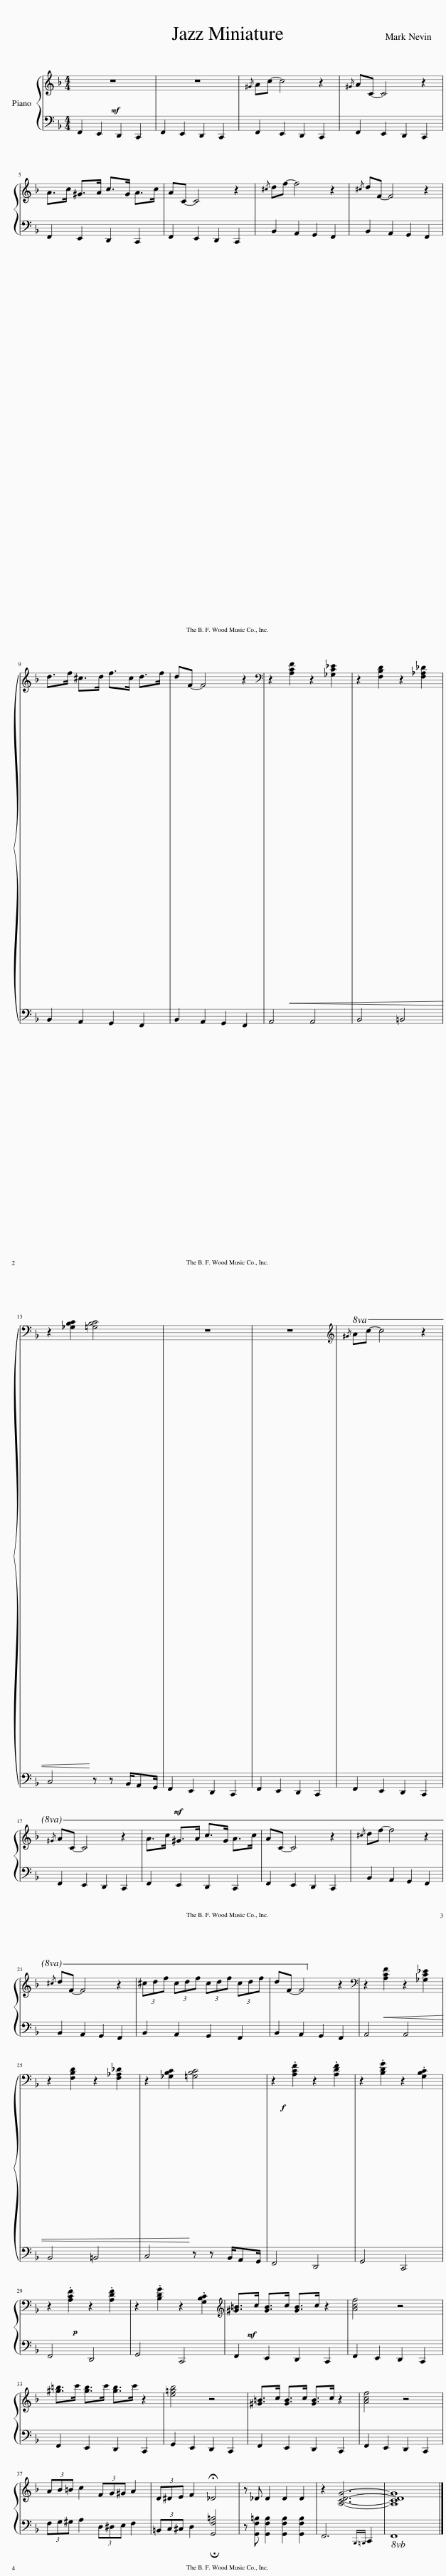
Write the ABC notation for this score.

X:1
%%score { 1 | 2 }
L:1/8
M:4/4
I:linebreak $
K:F
V:1 treble
V:2 bass
V:1
!mf! z8 | z8 |{/^G} Ac- c4 z2 |{/^G} AC- C4 z2 |$ A>c ^G>A c>G A>c | %5
 AC- C4 z2 |{/^c} df- f4 z2 |{/^c} dF- F4 z2 |$ d>f ^c>d f>c d>f | dF- F4 z2 | %10
[K:bass] z2!<(! [A,CF]2 z2 [_G,C_E]2 | z2 [F,B,D]2 z2 [F,_A,_D]2 |$ z2 [_G,B,C]2!<)! [=G,B,C]4 | z8 | z8 | %15
[K:treble]!8va(!{/^g} ac'- c'4 z2 |${/^g} ac- c4 z2 | a>c' ^g>a c'>g a>c' | ac- c4 z2 |{/^c'} d'f'- f'4 z2 |$ %20
{/^c'} d'f- f4 z2 | (3^c'd'f' (3c'd'f' (3c'd'f' (3c'd'f' | d'f- f4!8va)! z2 |[K:bass] z2!<(! [A,CF]2 z2 [_G,C_E]2 |$ z2 [F,B,D]2 z2 [F,_A,_D]2 | %25
 z2 [_G,B,C]2!<)! [=G,B,C]4 |!f! z2 .[A,CF]2 z2 .[A,DF]2 | z2 .[B,DG]2 z2 .[G,B,C]2 |$!p! z2 .[A,CF]2 z2 .[A,DF]2 | z2 .[B,DG]2 z2 .[G,B,C]2 | %30
[K:treble]!mf! [^G=B]>c [GB]>c [GB]>c z2 | [Acf]4 z4 |$ [^g=b]>c' [gb]>c' [gb]>c' z2 | [e=gb]4 z4 | [^G=B]>c [GB]>c [GB]>c z2 | %35
 [Acf]4 z4 |$ (3AB=B c2 (3FG^G A2 | (3D^DE F2 !fermata!_D4 | z _D D2 D2 D2 | z2 [A,CDG]6- | %40
 [A,CDG]8 |] %41
V:2
 F,,2 E,,2 D,,2 C,,2 | F,,2 E,,2 D,,2 C,,2 | F,,2 E,,2 D,,2 C,,2 | F,,2 E,,2 D,,2 C,,2 |$ F,,2 E,,2 D,,2 C,,2 | %5
 F,,2 E,,2 D,,2 C,,2 | B,,2 A,,2 G,,2 F,,2 | B,,2 A,,2 G,,2 F,,2 |$ B,,2 A,,2 G,,2 F,,2 | B,,2 A,,2 G,,2 F,,2 | %10
 A,,4 A,,4 | B,,4 =B,,4 |$ C,4 z z B,,/A,,G,,/ |!mf! F,,2 E,,2 D,,2 C,,2 | F,,2 E,,2 D,,2 C,,2 | %15
 F,,2 E,,2 D,,2 C,,2 |$ F,,2 E,,2 D,,2 C,,2 | F,,2 E,,2 D,,2 C,,2 | F,,2 E,,2 D,,2 C,,2 | B,,2 A,,2 G,,2 F,,2 |$ %20
 B,,2 A,,2 G,,2 F,,2 | B,,2 A,,2 G,,2 F,,2 | B,,2 A,,2 G,,2 F,,2 | A,,4 A,,4 |$ B,,4 =B,,4 | %25
 C,4 z z B,,/A,,G,,/ | F,,4 D,,4 | G,,4 C,,4 |$ F,,4 D,,4 | G,,4 C,,4 | %30
 F,,2 E,,2 D,,2 C,,2 | F,,2 E,,2 D,,2 C,,2 |$ F,,2 E,,2 D,,2 C,,2 | G,,2 E,,2 D,,2 C,,2 | F,,2 E,,2 D,,2 C,,2 | %35
 F,,2 E,,2 D,,2 C,,2 |$ (3F,G,^G, A,2 (3D,^D,E, F,2 | (3=B,,C,^C, D,2 !fermata![G,,F,=B,]4 | z [G,,F,=B,] [G,,F,B,]2 [G,,F,B,]2 [G,,F,B,]2 | F,,6{B,,,=B,,,} C,,2 | %40
!8vb(! F,,,8!8vb)! |] %41
